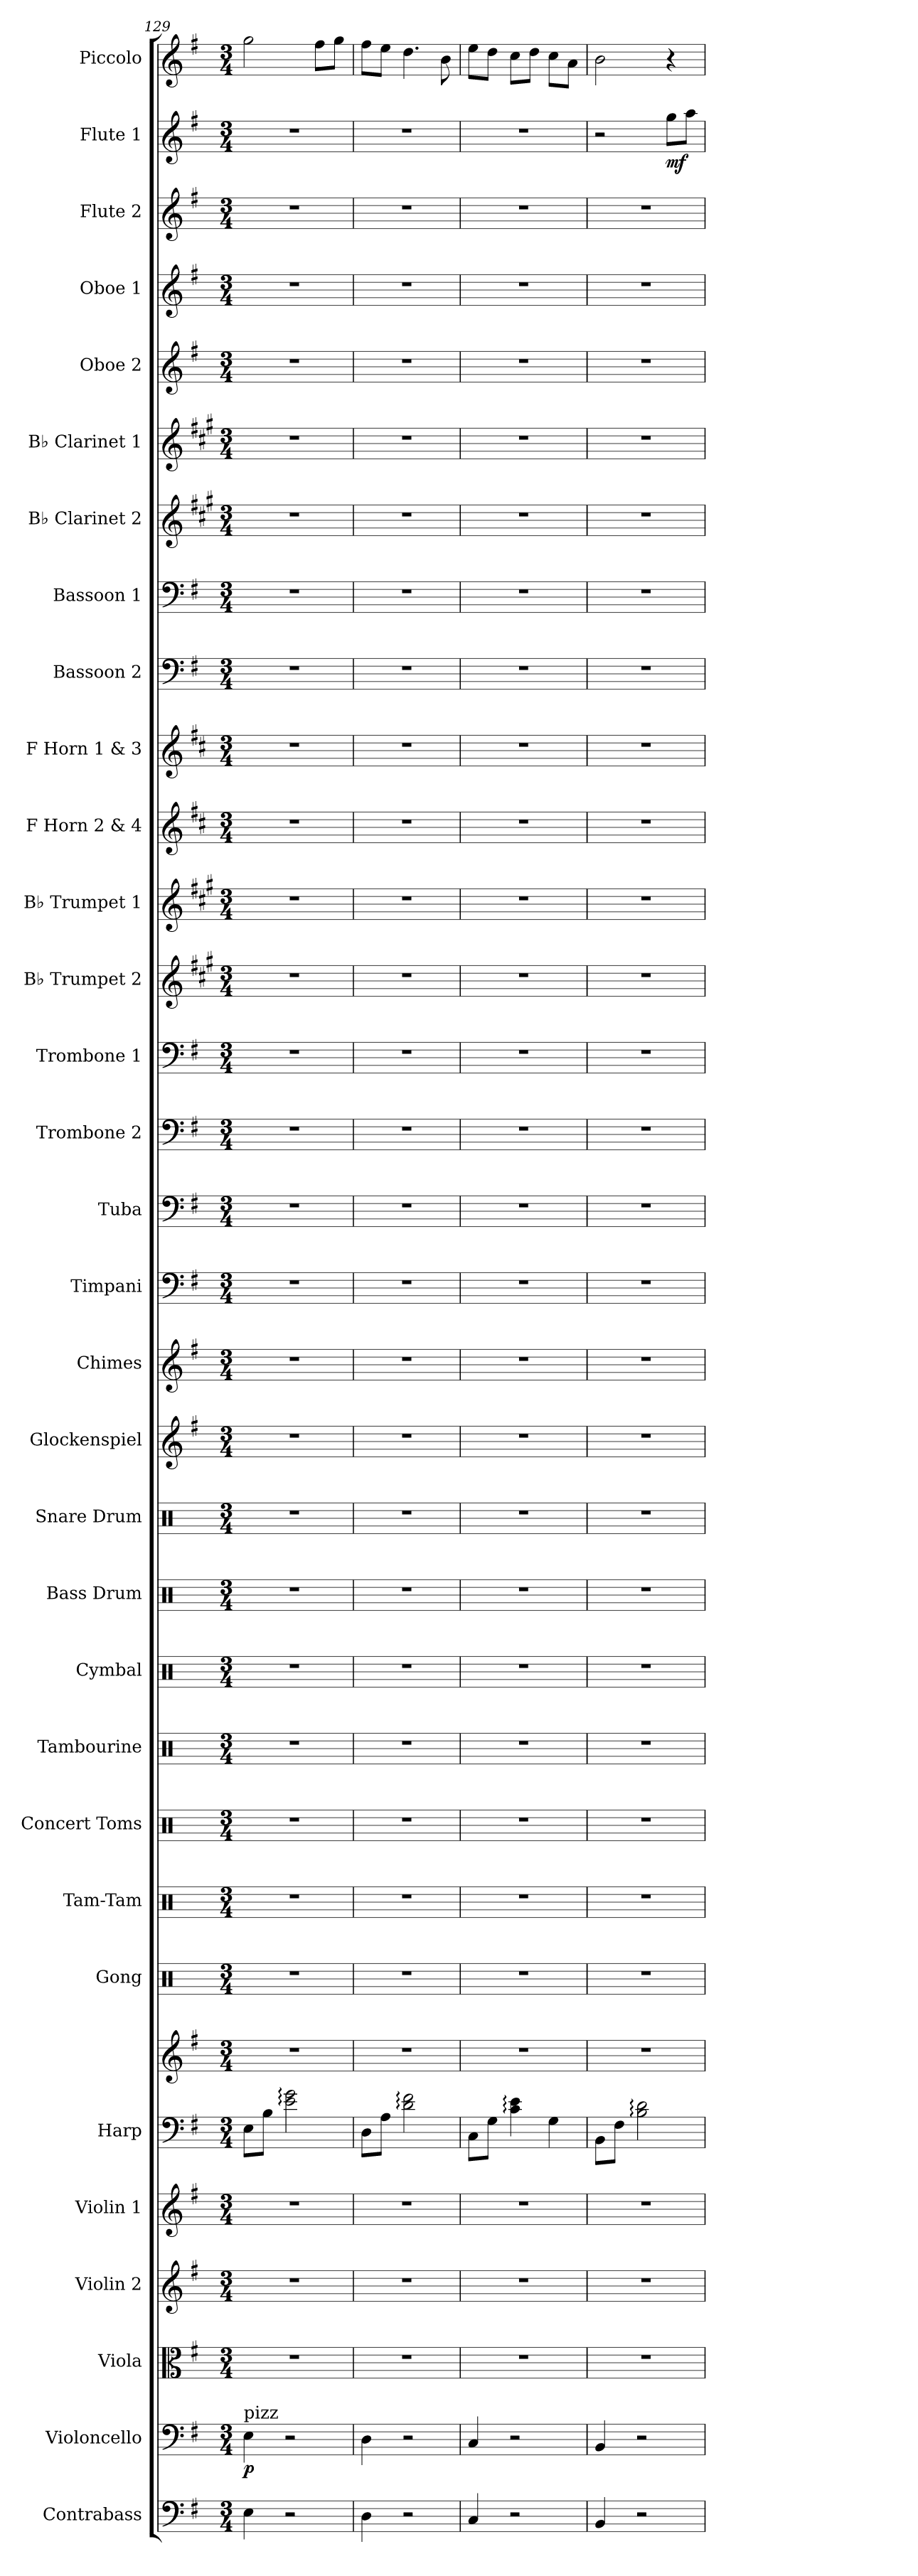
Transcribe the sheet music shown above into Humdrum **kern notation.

**kern	**kern	**dynam	**kern	**kern	**kern	**kern	**kern	**kern	**kern	**kern	**kern	**kern	**kern	**kern	**kern	**kern	**kern	**kern	**kern	**kern	**kern	**kern	**kern	**kern	**kern	**kern	**kern	**kern	**kern	**kern	**kern	**kern	**dynam	**kern
*part32	*part31	*part31	*part30	*part29	*part28	*part27	*part27	*part26	*part25	*part24	*part23	*part22	*part21	*part20	*part19	*part18	*part17	*part16	*part15	*part14	*part13	*part12	*part11	*part10	*part9	*part8	*part7	*part6	*part5	*part4	*part3	*part2	*part2	*part1
*staff33	*staff32	*staff32	*staff31	*staff30	*staff29	*staff28	*staff27	*staff26	*staff25	*staff24	*staff23	*staff22	*staff21	*staff20	*staff19	*staff18	*staff17	*staff16	*staff15	*staff14	*staff13	*staff12	*staff11	*staff10	*staff9	*staff8	*staff7	*staff6	*staff5	*staff4	*staff3	*staff2	*staff2	*staff1
*I"Contrabass	*I"Violoncello	*	*I"Viola	*I"Violin 2	*I"Violin 1	*I"Harp	*	*I"Gong	*I"Tam-Tam	*I"Concert Toms	*I"Tambourine	*I"Cymbal	*I"Bass Drum	*I"Snare Drum	*I"Glockenspiel	*I"Chimes	*I"Timpani	*I"Tuba	*I"Trombone 2	*I"Trombone 1	*I"B♭ Trumpet 2	*I"B♭ Trumpet 1	*I"F Horn 2 &amp; 4	*I"F Horn 1 &amp; 3	*I"Bassoon 2	*I"Bassoon 1	*I"B♭ Clarinet 2	*I"B♭ Clarinet 1	*I"Oboe 2	*I"Oboe 1	*I"Flute 2	*I"Flute 1	*	*I"Piccolo
*I'Cb.	*I'Vc.	*	*I'Vla.	*I'Vln. 2	*I'Vln. 1	*I'Hrp.	*	*I'Gong	*I'Tam	*I'C. Toms	*I'Tamb.	*I'Cym.	*I'B. Dr.	*I'Sn. Dr.	*I'Glock.	*I'Cme.	*I'Timp.	*I'Tba.	*I'Tbn. 2	*I'Tbn. 1	*I'B♭ Tpt. 2	*I'B♭ Tpt. 1	*I'F Hn. 2 4	*I'F Hn. 1 3	*I'Bsn. 2	*I'Bsn. 1	*I'B♭ Cl. 2	*I'B♭ Cl. 1	*I'Ob. 2	*I'Ob. 1	*I'Fl. 2	*I'Fl. 1	*	*I'Picc.
!!LO:PB:g=z
*clefF4	*clefF4	*	*clefC3	*clefG2	*clefG2	*clefF4	*clefG2	*clefX	*clefX	*clefX	*clefX	*clefX	*clefX	*clefX	*clefG2	*clefG2	*clefF4	*clefF4	*clefF4	*clefF4	*clefG2	*clefG2	*clefG2	*clefG2	*clefF4	*clefF4	*clefG2	*clefG2	*clefG2	*clefG2	*clefG2	*clefG2	*	*clefG2
*ITrd7c12	*	*	*	*	*	*	*	*	*	*	*	*	*	*	*ITrd-14c-24	*	*	*	*	*	*ITrd1c2	*ITrd1c2	*ITrd4c7	*ITrd4c7	*	*	*ITrd1c2	*ITrd1c2	*	*	*	*	*	*ITrd-7c-12
*k[f#]	*k[f#]	*	*k[f#]	*k[f#]	*k[f#]	*k[f#]	*k[f#]	*k[]	*k[]	*k[]	*k[]	*k[]	*k[]	*k[]	*k[f#]	*k[f#]	*k[f#]	*k[f#]	*k[f#]	*k[f#]	*k[f#]	*k[f#]	*k[f#]	*k[f#]	*k[f#]	*k[f#]	*k[f#]	*k[f#]	*k[f#]	*k[f#]	*k[f#]	*k[f#]	*	*k[f#]
*M3/4	*M3/4	*	*M3/4	*M3/4	*M3/4	*M3/4	*M3/4	*M3/4	*M3/4	*M3/4	*M3/4	*M3/4	*M3/4	*M3/4	*M3/4	*M3/4	*M3/4	*M3/4	*M3/4	*M3/4	*M3/4	*M3/4	*M3/4	*M3/4	*M3/4	*M3/4	*M3/4	*M3/4	*M3/4	*M3/4	*M3/4	*M3/4	*	*M3/4
=129	=129	=129	=129	=129	=129	=129	=129	=129	=129	=129	=129	=129	=129	=129	=129	=129	=129	=129	=129	=129	=129	=129	=129	=129	=129	=129	=129	=129	=129	=129	=129	=129	=129	=129
!	!LO:TX:a:t=pizz	!	!	!	!	!	!	!	!	!	!	!	!	!	!	!	!	!	!	!	!	!	!	!	!	!	!	!	!	!	!	!	!	!
!	!	!LO:DY:b	!	!	!	!	!	!	!	!	!	!	!	!	!	!	!	!	!	!	!	!	!	!	!	!	!	!	!	!	!	!	!	!
4EE\	4E\	p	2.r	2.r	2.r	8E\L	2.r	2.r	2.r	2.r	2.r	2.r	2.r	2.r	2.r	2.r	2.r	2.r	2.r	2.r	2.r	2.r	2.r	2.r	2.r	2.r	2.r	2.r	2.r	2.r	2.r	2.r	.	2ggg\
.	.	.	.	.	.	8B\J	.	.	.	.	.	.	.	.	.	.	.	.	.	.	.	.	.	.	.	.	.	.	.	.	.	.	.	.
2r	2r	.	.	.	.	2e\: 2g\:	.	.	.	.	.	.	.	.	.	.	.	.	.	.	.	.	.	.	.	.	.	.	.	.	.	.	.	.
.	.	.	.	.	.	.	.	.	.	.	.	.	.	.	.	.	.	.	.	.	.	.	.	.	.	.	.	.	.	.	.	.	.	8fff#\L
.	.	.	.	.	.	.	.	.	.	.	.	.	.	.	.	.	.	.	.	.	.	.	.	.	.	.	.	.	.	.	.	.	.	8ggg\J
=130	=130	=130	=130	=130	=130	=130	=130	=130	=130	=130	=130	=130	=130	=130	=130	=130	=130	=130	=130	=130	=130	=130	=130	=130	=130	=130	=130	=130	=130	=130	=130	=130	=130	=130
4DD\	4D\	.	2.r	2.r	2.r	8D\L	2.r	2.r	2.r	2.r	2.r	2.r	2.r	2.r	2.r	2.r	2.r	2.r	2.r	2.r	2.r	2.r	2.r	2.r	2.r	2.r	2.r	2.r	2.r	2.r	2.r	2.r	.	8fff#\L
.	.	.	.	.	.	8A\J	.	.	.	.	.	.	.	.	.	.	.	.	.	.	.	.	.	.	.	.	.	.	.	.	.	.	.	8eee\J
2r	2r	.	.	.	.	2d\: 2f#\:	.	.	.	.	.	.	.	.	.	.	.	.	.	.	.	.	.	.	.	.	.	.	.	.	.	.	.	4.ddd\
.	.	.	.	.	.	.	.	.	.	.	.	.	.	.	.	.	.	.	.	.	.	.	.	.	.	.	.	.	.	.	.	.	.	8bb\
=131	=131	=131	=131	=131	=131	=131	=131	=131	=131	=131	=131	=131	=131	=131	=131	=131	=131	=131	=131	=131	=131	=131	=131	=131	=131	=131	=131	=131	=131	=131	=131	=131	=131	=131
4CC/	4C/	.	2.r	2.r	2.r	8C\L	2.r	2.r	2.r	2.r	2.r	2.r	2.r	2.r	2.r	2.r	2.r	2.r	2.r	2.r	2.r	2.r	2.r	2.r	2.r	2.r	2.r	2.r	2.r	2.r	2.r	2.r	.	8eee\L
.	.	.	.	.	.	8G\J	.	.	.	.	.	.	.	.	.	.	.	.	.	.	.	.	.	.	.	.	.	.	.	.	.	.	.	8ddd\J
2r	2r	.	.	.	.	4c\: 4e\:	.	.	.	.	.	.	.	.	.	.	.	.	.	.	.	.	.	.	.	.	.	.	.	.	.	.	.	8ccc\L
.	.	.	.	.	.	.	.	.	.	.	.	.	.	.	.	.	.	.	.	.	.	.	.	.	.	.	.	.	.	.	.	.	.	8ddd\J
.	.	.	.	.	.	4G\	.	.	.	.	.	.	.	.	.	.	.	.	.	.	.	.	.	.	.	.	.	.	.	.	.	.	.	8ccc\L
.	.	.	.	.	.	.	.	.	.	.	.	.	.	.	.	.	.	.	.	.	.	.	.	.	.	.	.	.	.	.	.	.	.	8aa\J
=132	=132	=132	=132	=132	=132	=132	=132	=132	=132	=132	=132	=132	=132	=132	=132	=132	=132	=132	=132	=132	=132	=132	=132	=132	=132	=132	=132	=132	=132	=132	=132	=132	=132	=132
4BBB/	4BB/	.	2.r	2.r	2.r	8BB\L	2.r	2.r	2.r	2.r	2.r	2.r	2.r	2.r	2.r	2.r	2.r	2.r	2.r	2.r	2.r	2.r	2.r	2.r	2.r	2.r	2.r	2.r	2.r	2.r	2.r	2r	.	2bb\
.	.	.	.	.	.	8F#\J	.	.	.	.	.	.	.	.	.	.	.	.	.	.	.	.	.	.	.	.	.	.	.	.	.	.	.	.
2r	2r	.	.	.	.	2B\: 2d\:	.	.	.	.	.	.	.	.	.	.	.	.	.	.	.	.	.	.	.	.	.	.	.	.	.	.	.	.
!	!	!	!	!	!	!	!	!	!	!	!	!	!	!	!	!	!	!	!	!	!	!	!	!	!	!	!	!	!	!	!	!	!LO:DY:b	!
.	.	.	.	.	.	.	.	.	.	.	.	.	.	.	.	.	.	.	.	.	.	.	.	.	.	.	.	.	.	.	.	8gg\L	mf	4r
.	.	.	.	.	.	.	.	.	.	.	.	.	.	.	.	.	.	.	.	.	.	.	.	.	.	.	.	.	.	.	.	8aa\J	.	.
=	=	=	=	=	=	=	=	=	=	=	=	=	=	=	=	=	=	=	=	=	=	=	=	=	=	=	=	=	=	=	=	=	=	=
*-	*-	*-	*-	*-	*-	*-	*-	*-	*-	*-	*-	*-	*-	*-	*-	*-	*-	*-	*-	*-	*-	*-	*-	*-	*-	*-	*-	*-	*-	*-	*-	*-	*-	*-
